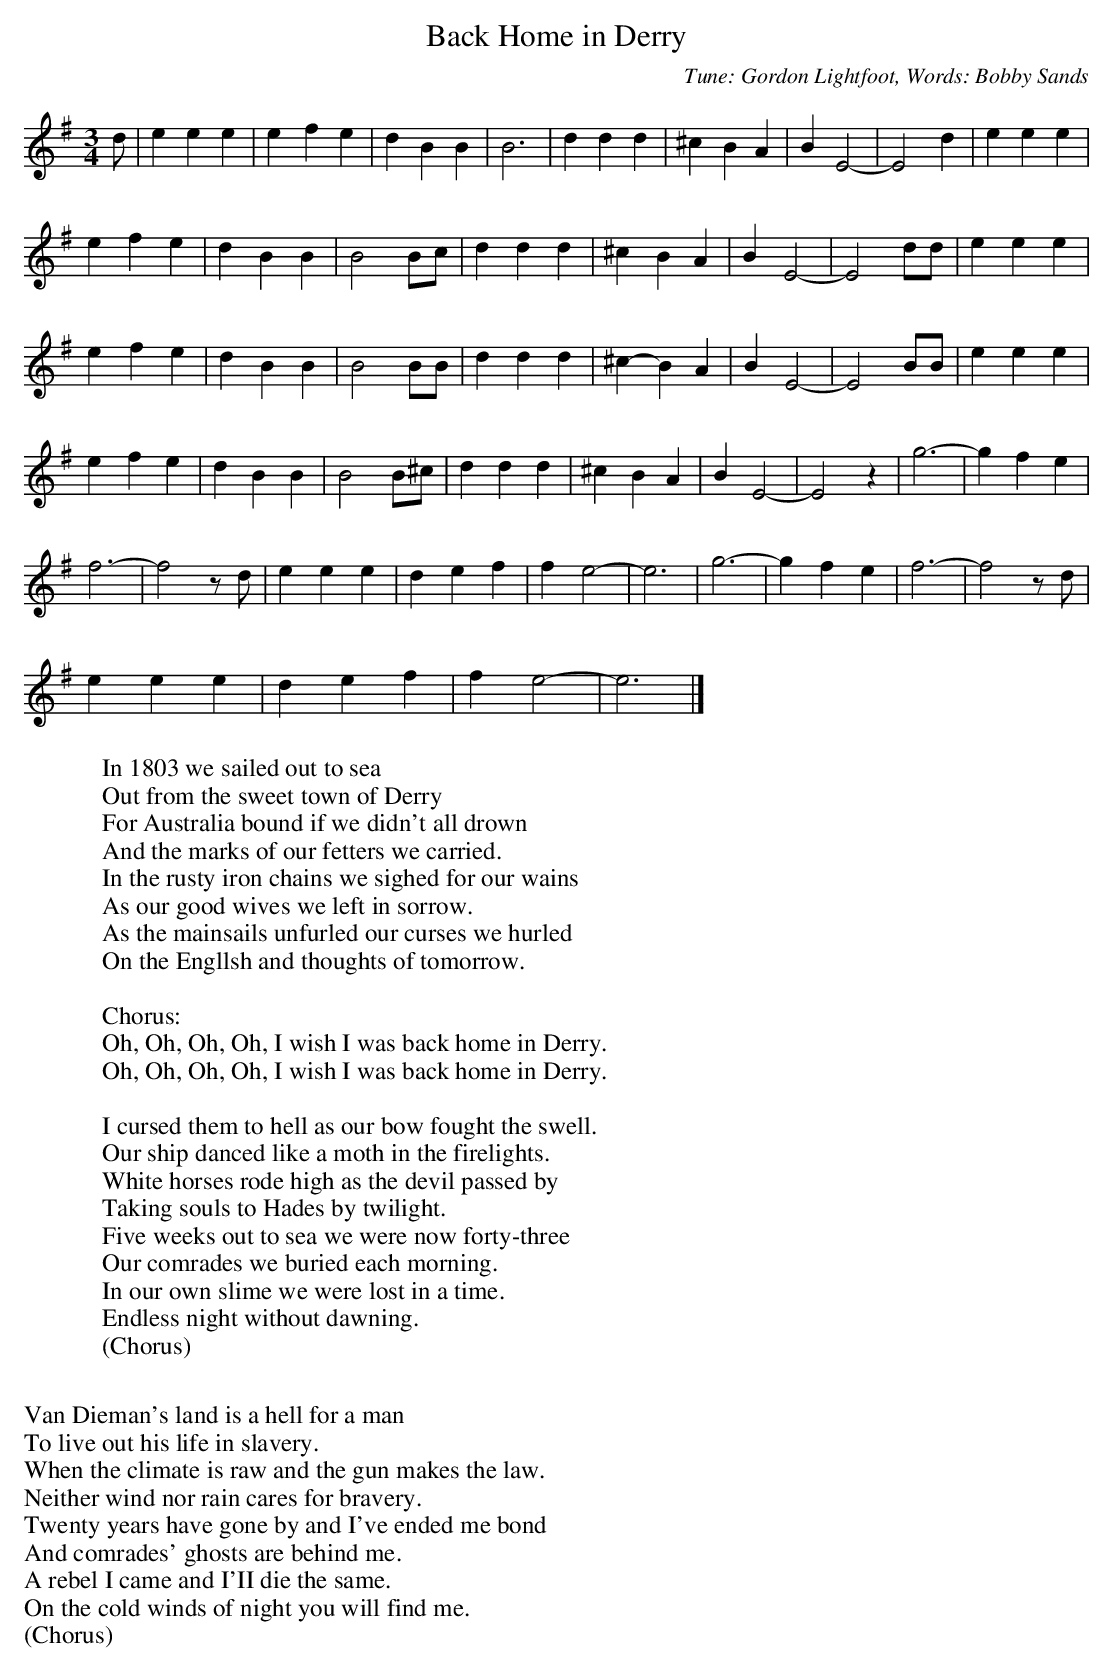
X:1
T:Back Home in Derry
C:Tune: Gordon Lightfoot, Words: Bobby Sands
M:3/4
L:1/4
K:G
d/2| e e e| e- f e| d B B| B3| d d d| ^c B A| B E2-| E2 d| e e e|
e f e| d B B| B2 B/2c/2| d d d| ^c B A| B E2-| E2 d/2d/2| e e e|
e- f e| d B B| B2 B/2B/2| d d d| ^c- B A| B E2-| E2 B/2B/2| e e e|
e- f e| d B B| B2 B/2^c/2| d d d| ^c B A| B E2-| E2 z| g3-| g f e|
f3-| f2 z/2 d/2| e e e| d e f| f e2-| e3| g3-| g f e| f3-| f2 z/2 d/2|
e e e| d e f| f e2-| e3|]
W:In 1803 we sailed out to sea
W:Out from the sweet town of Derry
W:For Australia bound if we didn't all drown
W:And the marks of our fetters we carried.
W:In the rusty iron chains we sighed for our wains
W:As our good wives we left in sorrow.
W:As the mainsails unfurled our curses we hurled
W:On the Engllsh and thoughts of tomorrow.
W:
W:Chorus:
W:Oh, Oh, Oh, Oh, I wish I was back home in Derry.
W:Oh, Oh, Oh, Oh, I wish I was back home in Derry.
W:
W:I cursed them to hell as our bow fought the swell.
W:Our ship danced like a moth in the firelights.
W:White horses rode high as the devil passed by
W:Taking souls to Hades by twilight.
W:Five weeks out to sea we were now forty-three
W:Our comrades we buried each morning.
W:In our own slime we were lost in a time.
W:Endless night without dawning.
W:(Chorus)
W:
W:Van Dieman's land is a hell for a man
W:To live out his life in slavery.
W:When the climate is raw and the gun makes the law.
W:Neither wind nor rain cares for bravery.
W:Twenty years have gone by and I've ended me bond
W:And comrades' ghosts are behind me.
W:A rebel I came and I'II die the same.
W:On the cold winds of night you will find me.
W:(Chorus)
